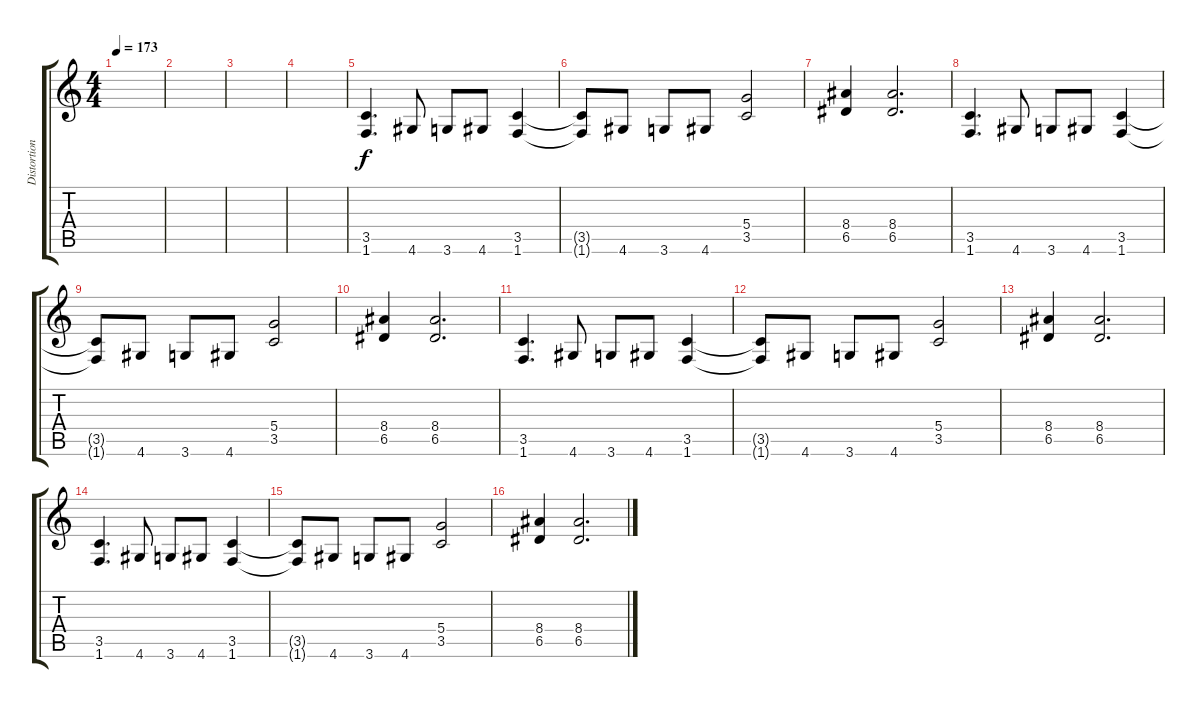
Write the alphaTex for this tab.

\track ("Distortion Guitar" "Distortion") {instrument distortionguitar}
\staff {score tabs}
\tuning (E4 B3 G3 D3 A2 E2) {hide}
\ts (4 4)
\tempo 173
\clef g2
\ks c
|
|
|
|
(3.5 1.6).4{d} 4.6.8 3.6.8 4.6.8 (3.5 1.6).4 |
(3.5{t} 1.6{t}).8 4.6.8 3.6.8 4.6.8 (5.4 3.5).2 |
(8.4 6.5).4 (8.4 6.5).2{d} |
(3.5 1.6).4{d} 4.6.8 3.6.8 4.6.8 (3.5 1.6).4 |
(3.5{t} 1.6{t}).8 4.6.8 3.6.8 4.6.8 (5.4 3.5).2 |
(8.4 6.5).4 (8.4 6.5).2{d} |
(3.5 1.6).4{d} 4.6.8 3.6.8 4.6.8 (3.5 1.6).4 |
(3.5{t} 1.6{t}).8 4.6.8 3.6.8 4.6.8 (5.4 3.5).2 |
(8.4 6.5).4 (8.4 6.5).2{d} |
(3.5 1.6).4{d} 4.6.8 3.6.8 4.6.8 (3.5 1.6).4 |
(3.5{t} 1.6{t}).8 4.6.8 3.6.8 4.6.8 (5.4 3.5).2 |
(8.4 6.5).4 (8.4 6.5).2{d}
